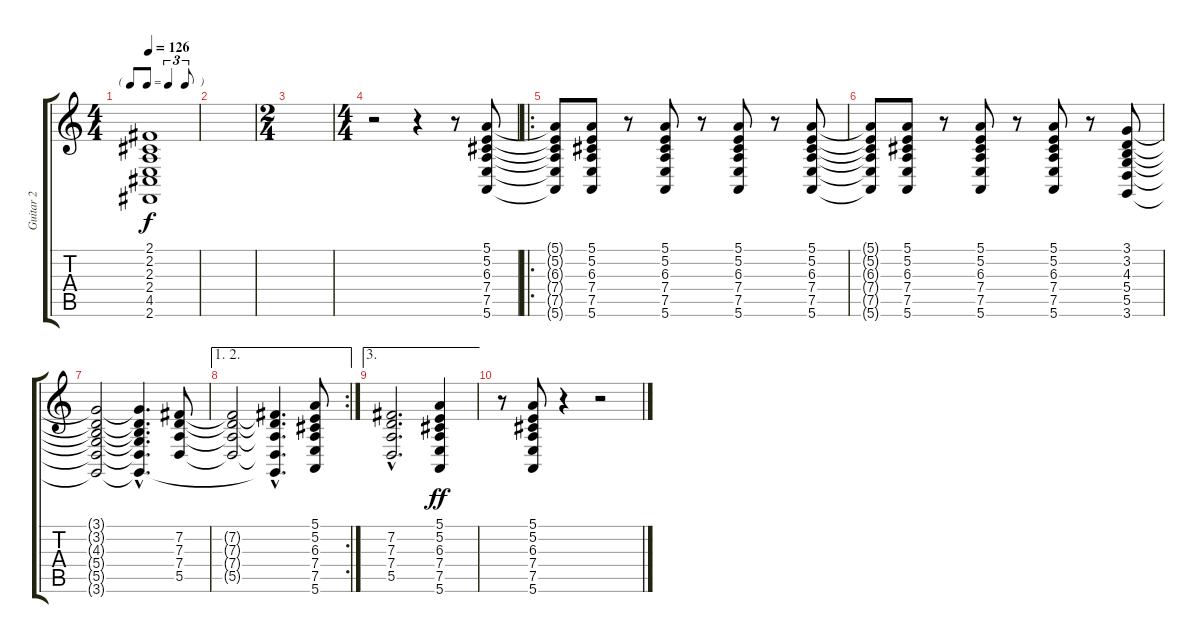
\track ("Guitar 2" "Guitar 2") {instrument lead2sawtooth}
\staff {score tabs}
\tuning (E4 B3 G3 D3 A2 E2) {hide}
\ts (4 4)
\tf triplet8th
\tempo 126
\clef g2
\ks c
(2.1{t} 2.2{t} 2.3{t} 2.4{t} 4.5{t} 2.6{t}).1{dy f} |
|
\ts (2 4)
|
\ts (4 4)
r.2 r.4 r.8 (5.1 5.2 6.3 7.4 7.5 5.6).8 |
\ro
(5.1{t} 5.2{t} 6.3{t} 7.4{t} 7.5{t} 5.6{t}).8 (5.1 5.2 6.3 7.4 7.5 5.6).8 r.8 (5.1 5.2 6.3 7.4 7.5 5.6).8 r.8 (5.1 5.2 6.3 7.4 7.5 5.6).8 r.8 (5.1 5.2 6.3 7.4 7.5 5.6).8 |
(5.1{t} 5.2{t} 6.3{t} 7.4{t} 7.5{t} 5.6{t}).8 (5.1 5.2 6.3 7.4 7.5 5.6).8 r.8 (5.1 5.2 6.3 7.4 7.5 5.6).8 r.8 (5.1 5.2 6.3 7.4 7.5 5.6).8 r.8 (3.1 3.2 4.3 5.4 5.5 3.6).8 |
(3.1{t} 3.2{t} 4.3{t} 5.4{t} 5.5{t} 3.6{t}).2 (3.1{hac t} 3.2{hac t} 4.3{hac t} 5.4{hac t} 5.5{hac t} 3.6{hac t}).4{d} (7.2 7.3 7.4 5.5).8 |
\ae (1 2)
\rc 2
(7.2{t} 7.3{t} 7.4{t} 5.5{t}).2 (7.2{hac t} 7.3{hac t} 7.4{hac t} 5.5{hac t} 3.6{hac t}).4{d} (5.1 5.2 6.3 7.4 7.5 5.6).8 |
\ae 3
(7.2{hac} 7.3{hac} 7.4{hac} 5.5{hac}).2{d} (5.1 5.2 6.3 7.4 7.5 5.6).4{dy ff} |
r.8 (5.1 5.2 6.3 7.4 7.5 5.6).8 r.4 r.2
